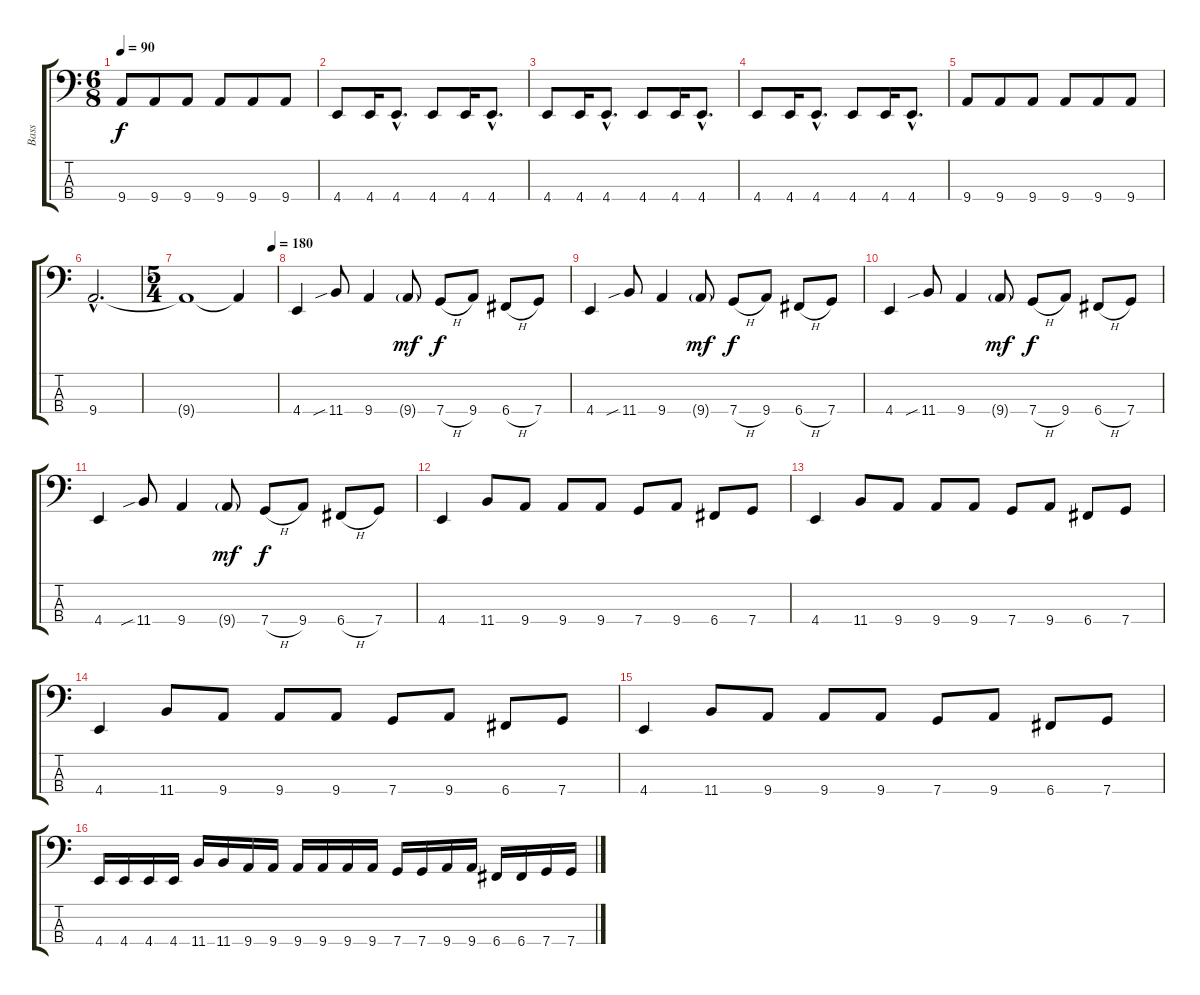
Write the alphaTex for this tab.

\track ("Bass" "Bass") {instrument electricbassfinger}
\staff {score tabs}
\tuning (F2 C2 G1 C1) {hide}
\ts (6 8)
\tempo 90
\clef f4
\ks c
9.4.8{dy f} 9.4.8 9.4.8 9.4.8 9.4.8 9.4.8 |
4.4.8 4.4.16 4.4{hac}.8{d} 4.4.8 4.4.16 4.4{hac}.8{d} |
4.4.8 4.4.16 4.4{hac}.8{d} 4.4.8 4.4.16 4.4{hac}.8{d} |
4.4.8 4.4.16 4.4{hac}.8{d} 4.4.8 4.4.16 4.4{hac}.8{d} |
9.4.8 9.4.8 9.4.8 9.4.8 9.4.8 9.4.8 |
9.4{hac}.2{d} |
\ts (5 4)
\tempo (180 0.95)
9.4{t}.1 9.4{t}.4 |
4.4.4 11.4{sib}.8 9.4.4 9.4{g}.8{dy mf} 7.4{h}.8{dy f} 9.4.8 6.4{h}.8 7.4.8 |
4.4.4 11.4{sib}.8 9.4.4 9.4{g}.8{dy mf} 7.4{h}.8{dy f} 9.4.8 6.4{h}.8 7.4.8 |
4.4.4 11.4{sib}.8 9.4.4 9.4{g}.8{dy mf} 7.4{h}.8{dy f} 9.4.8 6.4{h}.8 7.4.8 |
4.4.4 11.4{sib}.8 9.4.4 9.4{g}.8{dy mf} 7.4{h}.8{dy f} 9.4.8 6.4{h}.8 7.4.8 |
4.4.4 11.4.8 9.4.8 9.4.8 9.4.8 7.4.8 9.4.8 6.4.8 7.4.8 |
4.4.4 11.4.8 9.4.8 9.4.8 9.4.8 7.4.8 9.4.8 6.4.8 7.4.8 |
4.4.4 11.4.8 9.4.8 9.4.8 9.4.8 7.4.8 9.4.8 6.4.8 7.4.8 |
4.4.4 11.4.8 9.4.8 9.4.8 9.4.8 7.4.8 9.4.8 6.4.8 7.4.8 |
4.4.16 4.4.16 4.4.16 4.4.16 11.4.16 11.4.16 9.4.16 9.4.16 9.4.16 9.4.16 9.4.16 9.4.16 7.4.16 7.4.16 9.4.16 9.4.16 6.4.16 6.4.16 7.4.16 7.4.16
